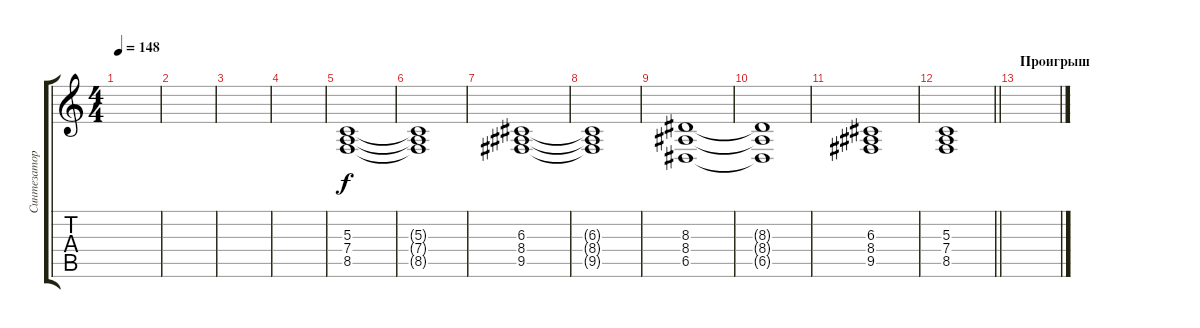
\track ("Синтезатор" "Синтезатор") {instrument stringensemble2}
\staff {score tabs}
\tuning (E4 B3 G3 D3 A2 E2) {hide}
\ts (4 4)
\tempo 148
\clef g2
\ks c
|
|
|
|
(5.3 7.4 8.5).1 |
(5.3{t} 7.4{t} 8.5{t}).1 |
(6.3 8.4 9.5).1 |
(6.3{t} 8.4{t} 9.5{t}).1 |
(8.3 8.4 6.5).1 |
(8.3{t} 8.4{t} 6.5{t}).1 |
(6.3 8.4 9.5).1 |
\barLineRight lightlight
(5.3 7.4 8.5).1 |
\section ("" "Проигрыш")
